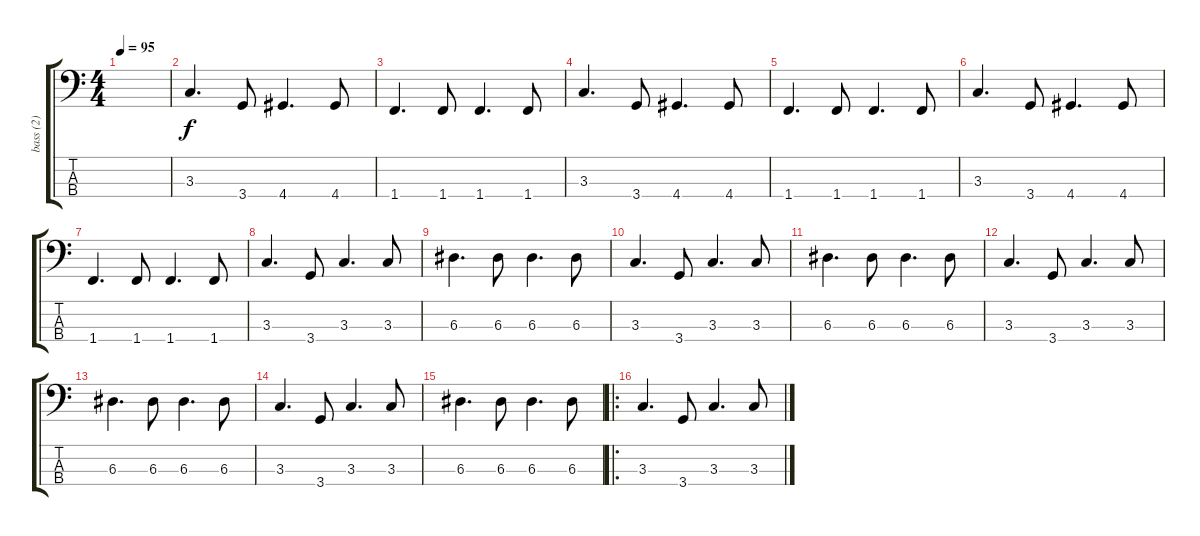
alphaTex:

\track ("bass (2)" "bass (2)") {instrument electricbassfinger}
\staff {score tabs}
\tuning (G2 D2 A1 E1) {hide}
\ts (4 4)
\tempo 95
\clef f4
\ks c
|
3.3.4{d} 3.4.8 4.4.4{d} 4.4.8 |
1.4.4{d} 1.4.8 1.4.4{d} 1.4.8 |
3.3.4{d} 3.4.8 4.4.4{d} 4.4.8 |
1.4.4{d} 1.4.8 1.4.4{d} 1.4.8 |
3.3.4{d} 3.4.8 4.4.4{d} 4.4.8 |
1.4.4{d} 1.4.8 1.4.4{d} 1.4.8 |
3.3.4{d} 3.4.8 3.3.4{d} 3.3.8 |
6.3.4{d} 6.3.8 6.3.4{d} 6.3.8 |
3.3.4{d} 3.4.8 3.3.4{d} 3.3.8 |
6.3.4{d} 6.3.8 6.3.4{d} 6.3.8 |
3.3.4{d} 3.4.8 3.3.4{d} 3.3.8 |
6.3.4{d} 6.3.8 6.3.4{d} 6.3.8 |
3.3.4{d} 3.4.8 3.3.4{d} 3.3.8 |
6.3.4{d} 6.3.8 6.3.4{d} 6.3.8 |
\ro
3.3.4{d} 3.4.8 3.3.4{d} 3.3.8
